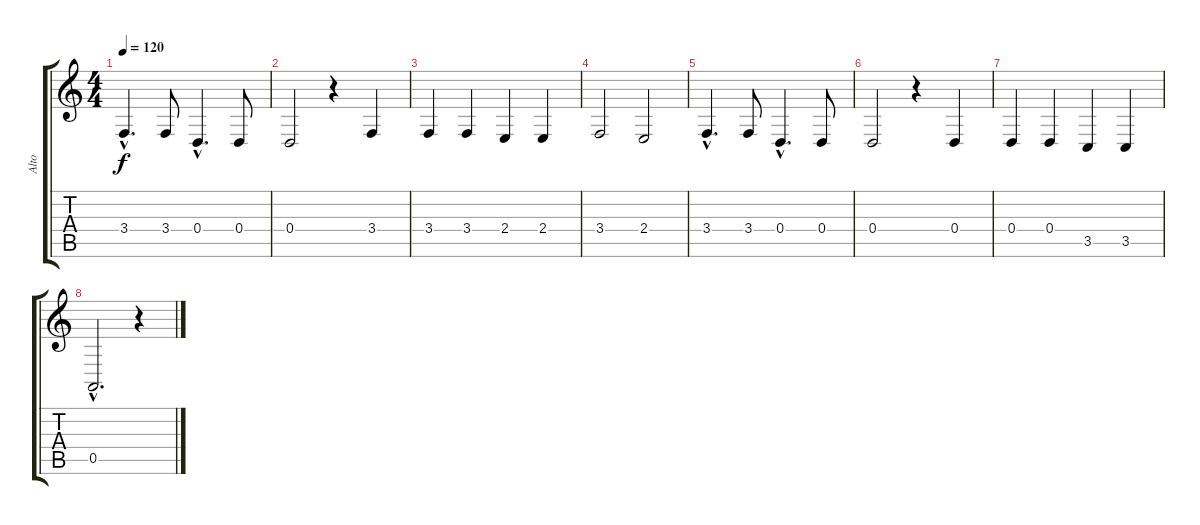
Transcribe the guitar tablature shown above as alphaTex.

\track ("Alto" "Alto") {instrument synthstrings1}
\staff {score tabs}
\tuning (E4 B3 G3 D3 A2 E2) {hide}
\ts (4 4)
\tempo 120
\clef g2
\ks c
3.4{hac}.4{d dy f instrument synthstrings1} 3.4.8 0.4{hac}.4{d} 0.4.8 |
0.4.2 r.4 3.4.4 |
3.4.4 3.4.4 2.4.4 2.4.4 |
3.4.2 2.4.2 |
3.4{hac}.4{d} 3.4.8 0.4{hac}.4{d} 0.4.8 |
0.4.2 r.4 0.4.4 |
0.4.4 0.4.4 3.5.4 3.5.4 |
0.5{hac}.2{d} r.4
